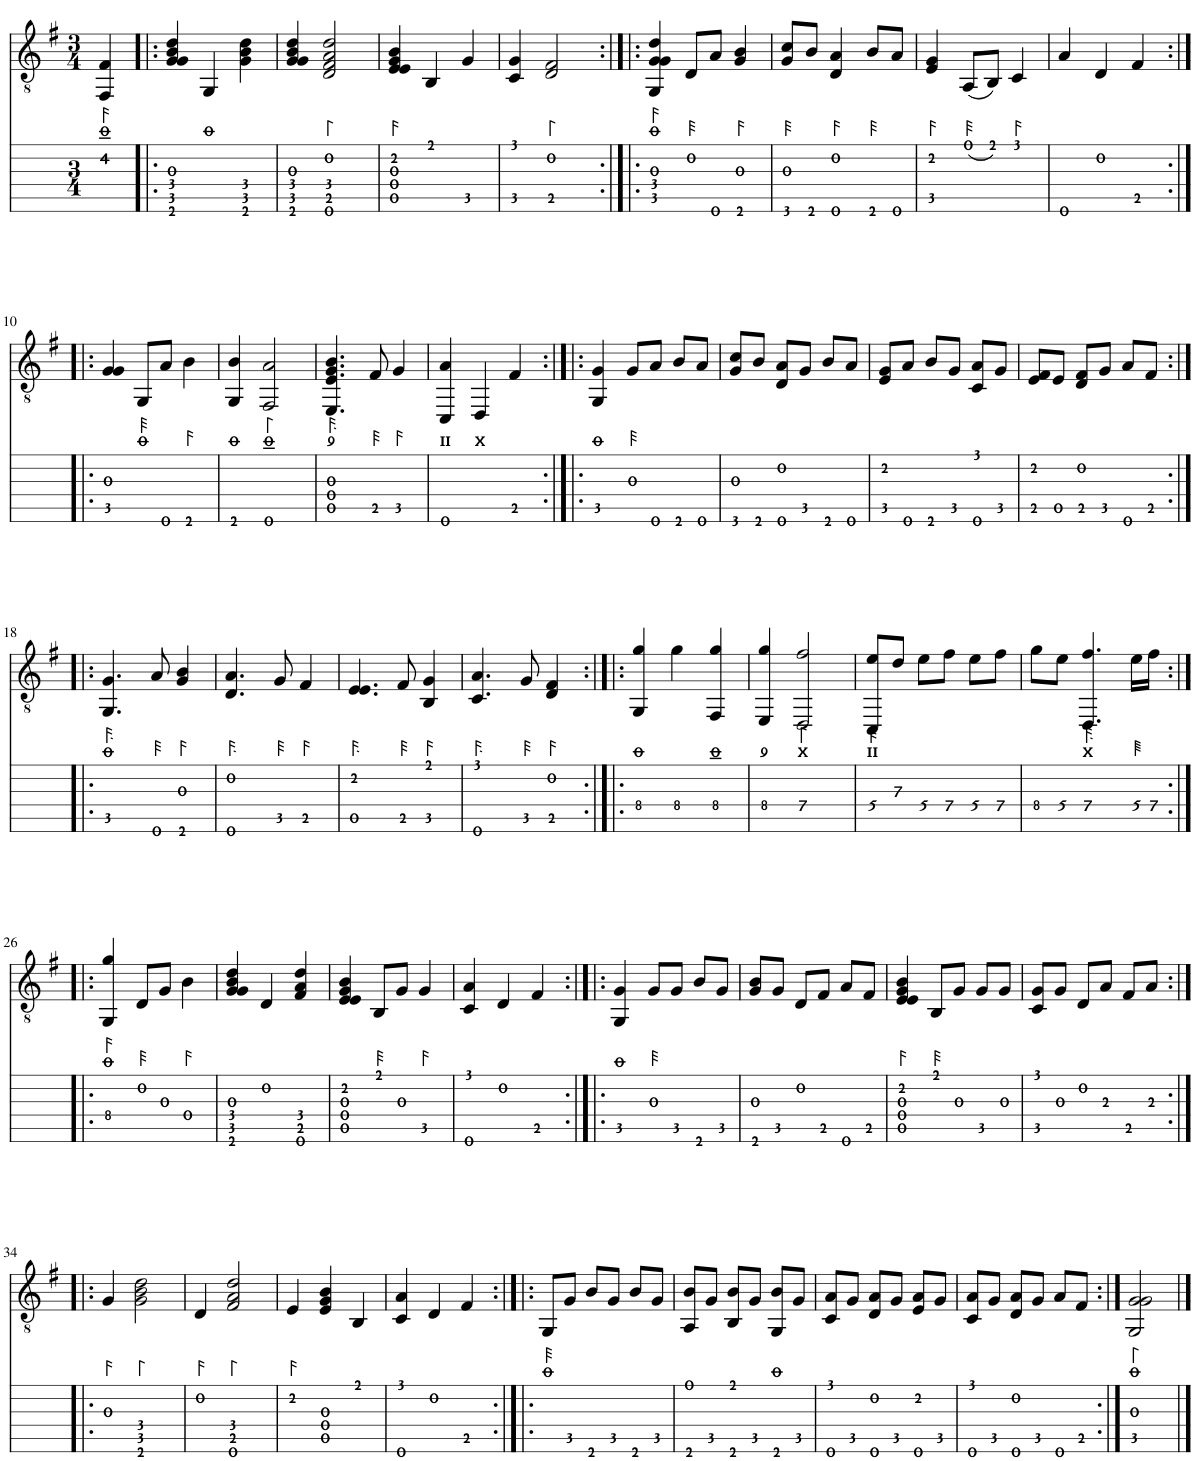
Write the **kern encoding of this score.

**kern	**kern
*part1	*part1
*staff2	*staff1
*I"Th	*
*I'Th	*
*stria6	*
*	*clefGv2
*k[f#]	*k[f#]
*M3/4	*M3/4
=1	=1
4FF# 4F#	4FF#/ 4F#/
=2!|:	=2!|:
4G 4d 4G 4B	4G/ 4G/ 4B/ 4d/
4GG	4GG/
4d 4G 4B	4G\ 4B\ 4d\
=3	=3
4G 4d 4G 4B	4G/ 4G/ 4B/ 4d/
2D 2d 2F# 2A	2D/ 2F#/ 2A/ 2d/
=4	=4
4E 4G 4B 4E	4E/ 4E/ 4G/ 4B/
4BB	4BB/
4G	4G/
=5	=5
4C 4G	4C/ 4G/
2D 2F#	2D/ 2F#/
=6:|!|:	=6:|!|:
4GG 4G 4d 4G	4GG/ 4G/ 4G/ 4d/
8DL	8D/L
8AJ	8A/J
4G 4B	4G/ 4B/
=7	=7
8G\ 8c\L	8G/ 8c/L
8BJ	8B/J
4D 4A	4D/ 4A/
8BL	8B/L
8AJ	8A/J
=8	=8
4E 4G	4E/ 4G/
8AAL	(8AA/L
8BBJ	8BB/J)
4C	4C/
=9	=9
4A	4A/
4D	4D/
4F#	4F#/
!!LO:LB:g=z
=10:|!|:	=10:|!|:
4G 4G	4G/ 4G/
8GGL	8GG/L
8AJ	8A/J
4B	4B\
=11	=11
4GG 4B	4GG/ 4B/
2FF# 2A	2FF#/ 2A/
=12	=12
4.EE 4.G 4.B 4.E	4.EE/ 4.E/ 4.G/ 4.B/
8F#	8F#/
4G	4G/
=13	=13
4CC 4A	4CC/ 4A/
4DD	4DD/
4F#	4F#/
=14:|!|:	=14:|!|:
4GG 4G	4GG/ 4G/
8GL	8G/L
8AJ	8A/J
8BL	8B/L
8AJ	8A/J
=15	=15
8G\ 8c\L	8G/ 8c/L
8BJ	8B/J
8D\ 8A\L	8D/ 8A/L
8GJ	8G/J
8BL	8B/L
8AJ	8A/J
=16	=16
8E\ 8G\L	8E/ 8G/L
8AJ	8A/J
8BL	8B/L
8GJ	8G/J
8C\ 8A\L	8C/ 8A/L
8GJ	8G/J
=17	=17
8E\ 8F#\L	8E/ 8F#/L
8EJ	8E/J
8D\ 8F#\L	8D/ 8F#/L
8GJ	8G/J
8AL	8A/L
8F#J	8F#/J
!!LO:LB:g=z
=18:|!|:	=18:|!|:
4.GG 4.G	4.GG/ 4.G/
8A	8A/
4G 4B	4G/ 4B/
=19	=19
4.D 4.A	4.D/ 4.A/
8G	8G/
4F#	4F#/
=20	=20
4.E 4.E	4.E/ 4.E/
8F#	8F#/
4BB 4G	4BB/ 4G/
=21	=21
4.C 4.A	4.C/ 4.A/
8G	8G/
4D 4F#	4D/ 4F#/
=22:|!|:	=22:|!|:
4GG 4g	4GG/ 4g/
4g	4g\
4FF# 4g	4FF#/ 4g/
=23	=23
4EE 4g	4EE/ 4g/
2DD 2f#	2DD/ 2f#/
=24	=24
8CC\ 8e\L	8CC/ 8e/L
8dJ	8d/J
8eL	8e\L
8f#J	8f#\J
8eL	8e\L
8f#J	8f#\J
=25	=25
8gL	8g\L
8eJ	8e\J
4.DD 4.f#	4.DD/ 4.f#/
16eLL	16e\LL
16f#JJ	16f#\JJ
!!LO:LB:g=z
=26:|!|:	=26:|!|:
4GG 4g	4GG/ 4g/
8DL	8D/L
8GJ	8G/J
4B	4B\
=27	=27
4G 4d 4G 4B	4G/ 4G/ 4B/ 4d/
4D	4D/
4d 4F# 4A	4F#/ 4A/ 4d/
=28	=28
4E 4G 4B 4E	4E/ 4E/ 4G/ 4B/
8BBL	8BB/L
8GJ	8G/J
4G	4G/
=29	=29
4C 4A	4C/ 4A/
4D	4D/
4F#	4F#/
=30:|!|:	=30:|!|:
4GG 4G	4GG/ 4G/
8GL	8G/L
8GJ	8G/J
8BL	8B/L
8GJ	8G/J
=31	=31
8G\ 8B\L	8G/ 8B/L
8GJ	8G/J
8DL	8D/L
8F#J	8F#/J
8AL	8A/L
8F#J	8F#/J
=32	=32
4E 4G 4B 4E	4E/ 4E/ 4G/ 4B/
8BBL	8BB/L
8GJ	8G/J
8GL	8G/L
8GJ	8G/J
=33	=33
8C\ 8G\L	8C/ 8G/L
8GJ	8G/J
8DL	8D/L
8AJ	8A/J
8F#L	8F#/L
8AJ	8A/J
!!LO:LB:g=z
=34:|!|:	=34:|!|:
4G	4G/
2d 2G 2B	2G\ 2B\ 2d\
=35	=35
4D	4D/
2d 2F# 2A	2F#/ 2A/ 2d/
=36	=36
4E	4E/
4G 4B 4E	4E/ 4G/ 4B/
4BB	4BB/
=37	=37
4C 4A	4C/ 4A/
4D	4D/
4F#	4F#/
=38:|!|:	=38:|!|:
8GGL	8GG/L
8GJ	8G/J
8BL	8B/L
8GJ	8G/J
8BL	8B/L
8GJ	8G/J
=39	=39
8AA\ 8B\L	8AA/ 8B/L
8GJ	8G/J
8BB\ 8B\L	8BB/ 8B/L
8GJ	8G/J
8GG\ 8B\L	8GG/ 8B/L
8GJ	8G/J
=40	=40
8C\ 8A\L	8C/ 8A/L
8GJ	8G/J
8D\ 8A\L	8D/ 8A/L
8GJ	8G/J
8E\ 8A\L	8E/ 8A/L
8GJ	8G/J
=41	=41
8C\ 8A\L	8C/ 8A/L
8GJ	8G/J
8D\ 8A\L	8D/ 8A/L
8GJ	8G/J
8AL	8A/L
8F#J	8F#/J
=42:|!	=42:|!
2GG 2G 2G	2GG/ 2G/ 2G/
==	==
*-	*-
